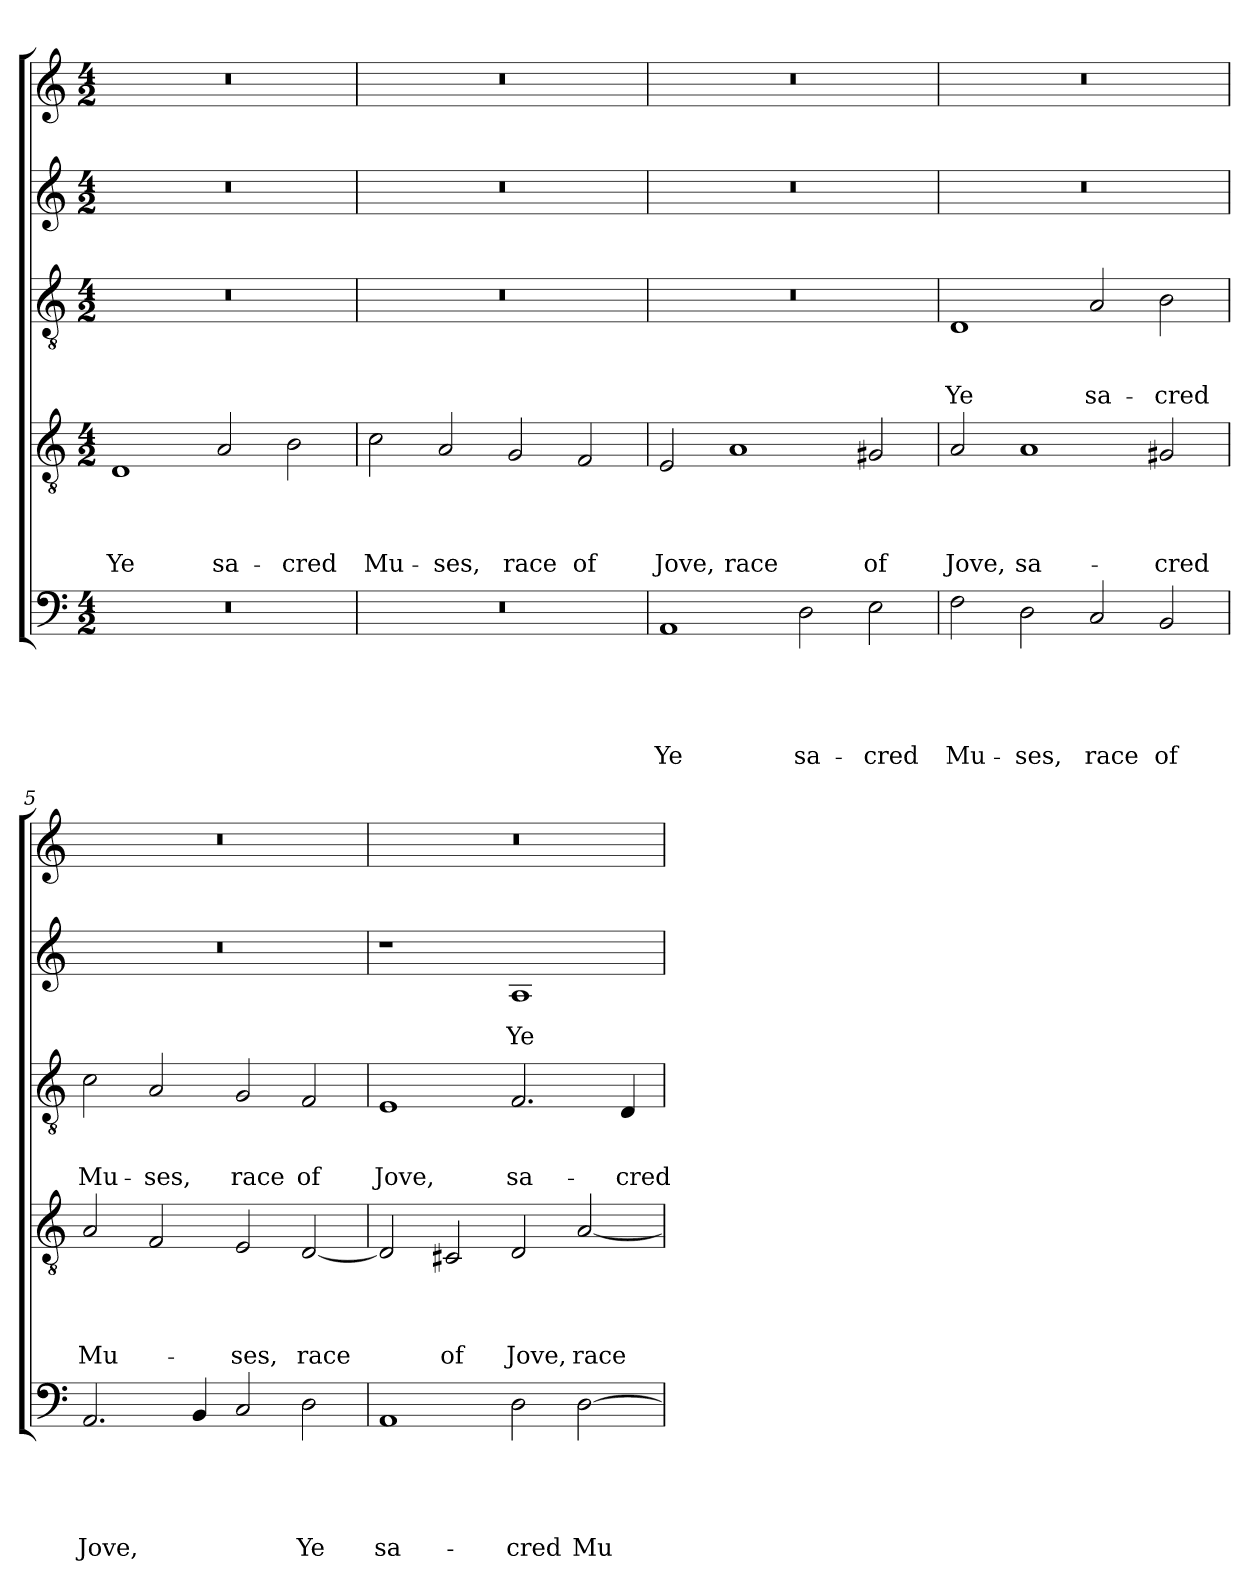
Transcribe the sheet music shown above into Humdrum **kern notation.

**kern	**text	**text	**text	**text	**text	**kern	**text	**text	**text	**text	**kern	**text	**text	**text	**kern	**text	**text	**kern
*part5	*part5	*part5	*part5	*part5	*part5	*part4	*part4	*part4	*part4	*part4	*part3	*part3	*part3	*part3	*part2	*part2	*part2	*part1
*staff5	*staff5	*staff5	*staff5	*staff5	*staff5	*staff4	*staff4	*staff4	*staff4	*staff4	*staff3	*staff3	*staff3	*staff3	*staff2	*staff2	*staff2	*staff1
*clefF4	*	*	*	*	*	*clefGv2	*	*	*	*	*clefGv2	*	*	*	*clefG2	*	*	*clefG2
*k[]	*	*	*	*	*	*k[]	*	*	*	*	*k[]	*	*	*	*k[]	*	*	*k[]
*C:	*	*	*	*	*	*C:	*	*	*	*	*C:	*	*	*	*C:	*	*	*C:
*M4/2	*	*	*	*	*	*M4/2	*	*	*	*	*M4/2	*	*	*	*M4/2	*	*	*M4/2
=1	=1	=1	=1	=1	=1	=1	=1	=1	=1	=1	=1	=1	=1	=1	=1	=1	=1	=1
!	!	!	!	!	!	!	!	!	!	!LO:LY:b	!	!	!	!	!	!	!	!
0r	.	.	.	.	.	1D	.	.	.	Ye	0r	.	.	.	0r	.	.	0r
!	!	!	!	!	!	!	!	!	!	!LO:LY:b	!	!	!	!	!	!	!	!
.	.	.	.	.	.	2A/	.	.	.	sa-	.	.	.	.	.	.	.	.
!	!	!	!	!	!	!	!	!	!	!LO:LY:b	!	!	!	!	!	!	!	!
.	.	.	.	.	.	2B\	.	.	.	-cred	.	.	.	.	.	.	.	.
=2	=2	=2	=2	=2	=2	=2	=2	=2	=2	=2	=2	=2	=2	=2	=2	=2	=2	=2
!	!	!	!	!	!	!	!	!	!	!LO:LY:b	!	!	!	!	!	!	!	!
0r	.	.	.	.	.	2c\	.	.	.	Mu-	0r	.	.	.	0r	.	.	0r
!	!	!	!	!	!	!	!	!	!	!LO:LY:b	!	!	!	!	!	!	!	!
.	.	.	.	.	.	2A/	.	.	.	-ses,	.	.	.	.	.	.	.	.
!	!	!	!	!	!	!	!	!	!	!LO:LY:b	!	!	!	!	!	!	!	!
.	.	.	.	.	.	2G/	.	.	.	race	.	.	.	.	.	.	.	.
!	!	!	!	!	!	!	!	!	!	!LO:LY:b	!	!	!	!	!	!	!	!
.	.	.	.	.	.	2F/	.	.	.	of	.	.	.	.	.	.	.	.
=3	=3	=3	=3	=3	=3	=3	=3	=3	=3	=3	=3	=3	=3	=3	=3	=3	=3	=3
!	!	!	!	!	!LO:LY:b	!	!	!	!	!LO:LY:b	!	!	!	!	!	!	!	!
1AA	.	.	.	.	Ye	2E/	.	.	.	Jove,	0r	.	.	.	0r	.	.	0r
!	!	!	!	!	!	!	!	!	!	!LO:LY:b	!	!	!	!	!	!	!	!
.	.	.	.	.	.	1A	.	.	.	race	.	.	.	.	.	.	.	.
!	!	!	!	!	!LO:LY:b	!	!	!	!	!	!	!	!	!	!	!	!	!
2D\	.	.	.	.	sa-	.	.	.	.	.	.	.	.	.	.	.	.	.
!	!	!	!	!	!LO:LY:b	!	!	!	!	!LO:LY:b	!	!	!	!	!	!	!	!
2E\	.	.	.	.	-cred	2G#X/	.	.	.	of	.	.	.	.	.	.	.	.
=4	=4	=4	=4	=4	=4	=4	=4	=4	=4	=4	=4	=4	=4	=4	=4	=4	=4	=4
!	!	!	!	!	!LO:LY:b	!	!	!	!	!LO:LY:b	!	!	!	!LO:LY:b	!	!	!	!
2F\	.	.	.	.	Mu-	2A/	.	.	.	Jove,	1D	.	.	Ye	0r	.	.	0r
!	!	!	!	!	!LO:LY:b	!	!	!	!	!LO:LY:b	!	!	!	!	!	!	!	!
2D\	.	.	.	.	-ses,	1A	.	.	.	sa-	.	.	.	.	.	.	.	.
!	!	!	!	!	!LO:LY:b	!	!	!	!	!	!	!	!	!LO:LY:b	!	!	!	!
2C/	.	.	.	.	race	.	.	.	.	.	2A/	.	.	sa-	.	.	.	.
!	!	!	!	!	!LO:LY:b	!	!	!	!	!LO:LY:b	!	!	!	!LO:LY:b	!	!	!	!
2BB/	.	.	.	.	of	2G#X/	.	.	.	-cred	2B\	.	.	-cred	.	.	.	.
=5	=5	=5	=5	=5	=5	=5	=5	=5	=5	=5	=5	=5	=5	=5	=5	=5	=5	=5
!	!	!	!	!	!LO:LY:b	!	!	!	!	!LO:LY:b	!	!	!	!LO:LY:b	!	!	!	!
2.AA/	.	.	.	.	Jove,	2A/	.	.	.	Mu-	2c\	.	.	Mu-	0r	.	.	0r
!	!	!	!	!	!	!	!	!	!	!	!	!	!	!LO:LY:b	!	!	!	!
.	.	.	.	.	.	2F/	.	.	.	.	2A/	.	.	-ses,	.	.	.	.
4BB/	.	.	.	.	.	.	.	.	.	.	.	.	.	.	.	.	.	.
!	!	!	!	!	!	!	!	!	!	!LO:LY:b	!	!	!	!LO:LY:b	!	!	!	!
2C/	.	.	.	.	.	2E/	.	.	.	-ses,	2G/	.	.	race	.	.	.	.
!	!	!	!	!	!LO:LY:b	!	!	!	!	!LO:LY:b	!	!	!	!LO:LY:b	!	!	!	!
2D\	.	.	.	.	Ye	[2D/	.	.	.	race	2F/	.	.	of	.	.	.	.
=6	=6	=6	=6	=6	=6	=6	=6	=6	=6	=6	=6	=6	=6	=6	=6	=6	=6	=6
!	!	!	!	!	!LO:LY:b	!	!	!	!	!	!	!	!	!LO:LY:b	!	!	!	!
1AA	.	.	.	.	sa-	2D/]	.	.	.	.	1E	.	.	Jove,	1r	.	.	0r
!	!	!	!	!	!	!	!	!	!	!LO:LY:b	!	!	!	!	!	!	!	!
.	.	.	.	.	.	2C#X/	.	.	.	of	.	.	.	.	.	.	.	.
!	!	!	!	!	!LO:LY:b	!	!	!	!	!LO:LY:b	!	!	!	!LO:LY:b	!	!	!LO:LY:b	!
2D\	.	.	.	.	-cred	2D/	.	.	.	Jove,	2.F/	.	.	sa-	1A	.	Ye	.
!	!	!	!	!	!LO:LY:b	!	!	!	!	!LO:LY:b	!	!	!	!	!	!	!	!
[2D\	.	.	.	.	Mu-	[2A/	.	.	.	race	.	.	.	.	.	.	.	.
!	!	!	!	!	!	!	!	!	!	!	!	!	!	!LO:LY:b	!	!	!	!
.	.	.	.	.	.	.	.	.	.	.	4D/	.	.	-cred	.	.	.	.
=	=	=	=	=	=	=	=	=	=	=	=	=	=	=	=	=	=	=
*-	*-	*-	*-	*-	*-	*-	*-	*-	*-	*-	*-	*-	*-	*-	*-	*-	*-	*-
